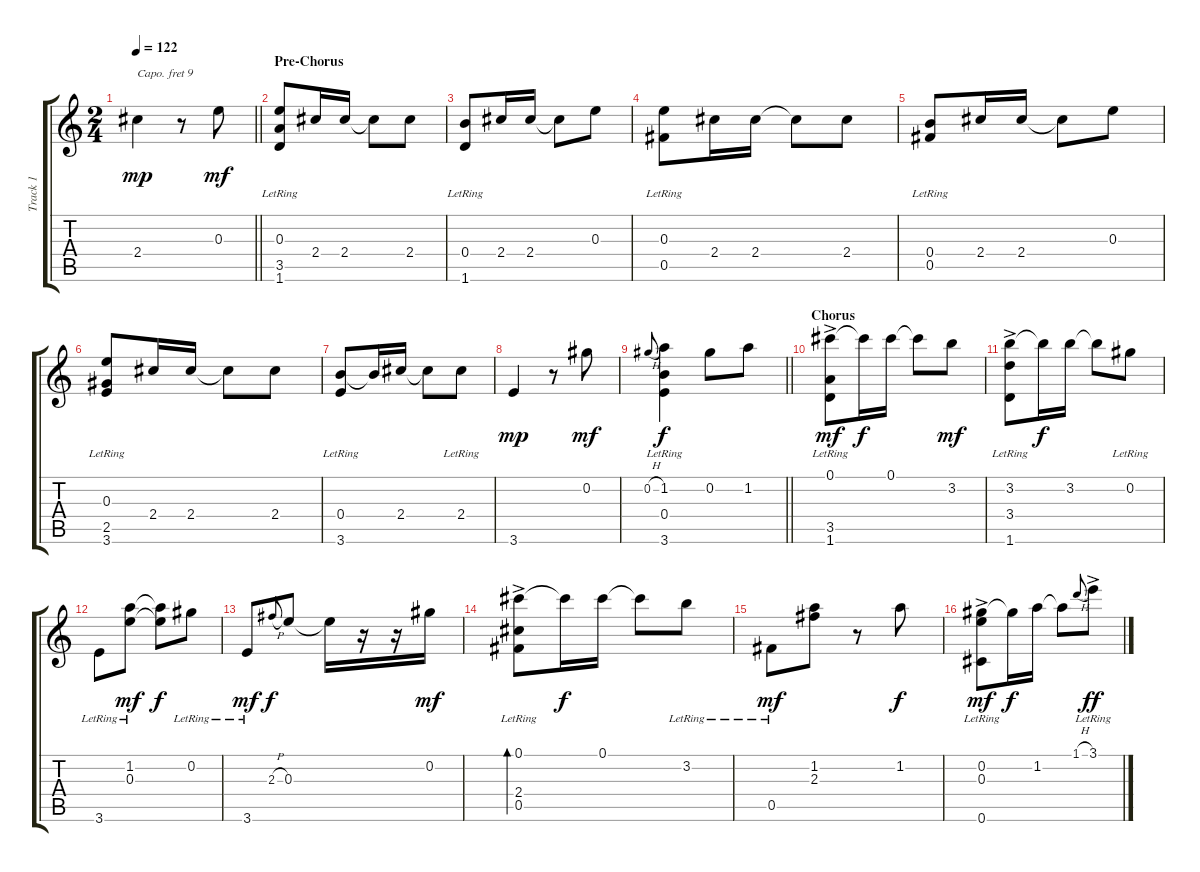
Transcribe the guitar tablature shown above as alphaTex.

\track ("Track 1" "Track 1") {instrument acousticguitarsteel}
\staff {score tabs}
\capo 9
\tuning (E4 B3 G3 D3 A2 E2) {hide}
\ts (2 4)
\tempo 122
\clef g2
\barLineRight lightlight
\ks c
2.4.4{dy mp} r.8 0.3.8{dy mf} |
\section ("" "Pre-Chorus")
(0.3 3.5{lr} 1.6{lr}).8 2.4.16 2.4.16 2.4{t}.8 2.4.8 |
(0.4 1.6{lr}).8 2.4.16 2.4.16 2.4{t}.8 0.3.8 |
(0.3 0.5{lr}).8 2.4.16 2.4.16 2.4{t}.8 2.4.8 |
(0.4 0.5{lr}).8 2.4.16 2.4.16 2.4{t}.8 0.3.8 |
(0.3 2.5{lr} 3.6{lr}).8 2.4.16 2.4.16 2.4{t}.8 2.4.8 |
(0.4 3.6{lr}).8 0.4{t}.16 2.4.16 2.4{t}.8 2.4{lr}.8 |
3.6.4{dy mp} r.8 0.2.8{dy mf} |
\barLineRight lightlight
0.2{h}.8{gr onbeat} (1.2 0.4{lr} 3.6{lr}).4{dy f} 0.2.8 1.2.8 |
\section ("" "Chorus")
(0.1{ac} 3.5{lr} 1.6{lr}).8{dy mf} 0.1{t}.16{dy f} 0.1.16 0.1{t}.8 3.2.8{dy mf} |
(3.2{ac} 3.4{lr} 1.6{lr}).8 3.2{t}.16{dy f} 3.2.16 3.2{t}.8 0.2{lr}.8 |
3.6{lr}.8 (1.2 0.3{lr}).8{dy mf} (1.2{t} 0.3{t}).8{dy f} 0.2{lr}.8 |
3.6{lr}.8{dy mf} 2.3{h}.8{gr onbeat dy f} 0.3.8 0.3{t}.16 r.16 r.16 0.2.16{dy mf} |
(0.1{ac} 2.4{lr} 0.5{lr}).8{bd 60} 0.1{t}.16{dy f} 0.1.16 0.1{t}.8 3.2{lr}.8 |
0.5{lr}.8{dy mf} (1.2 2.3).8 r.8 1.2.8{dy f} |
(0.2{ac} 0.3{lr} 0.6{lr}).8{dy mf} 0.2{t}.16{dy f} 1.2.16 1.2{t}.8 1.1{h}.8{gr onbeat} 3.1{ac lr}.8{dy ff}
